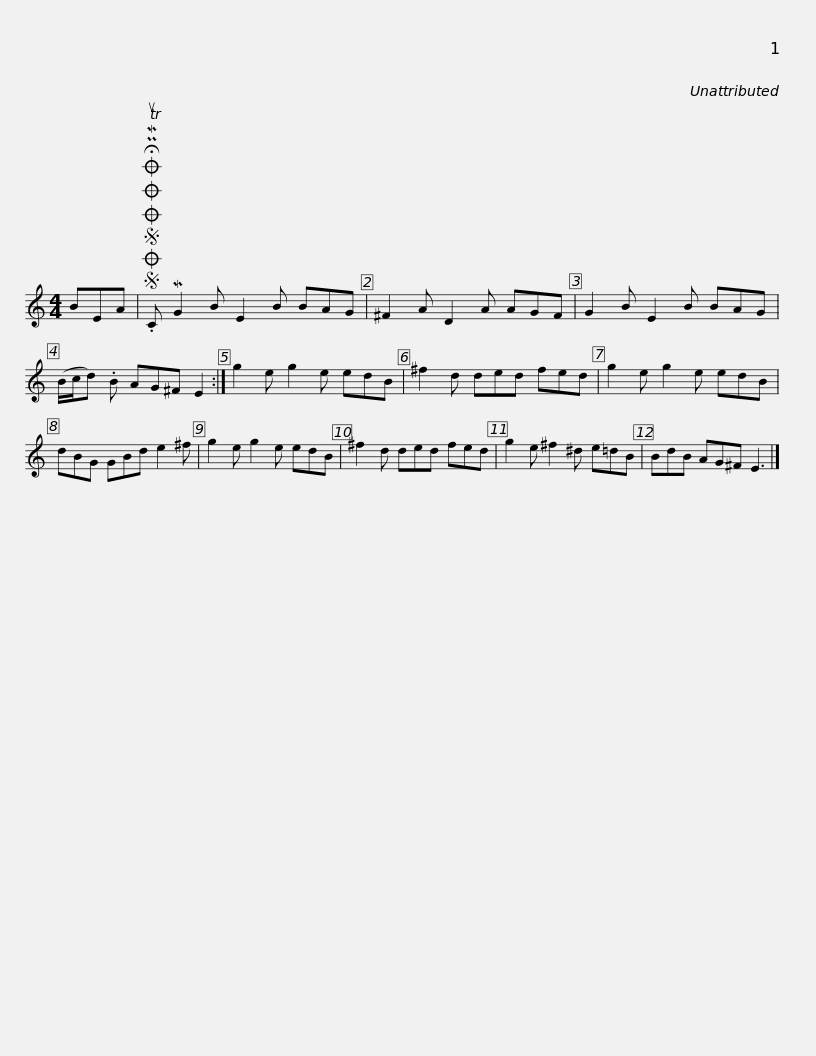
X:1
L:1/8
M:4/4
I:linebreak $
K:C
V:1 treble
V:1
 BEA |SOSOOO .!fermata!PMTuC MG2 B E2 B BAG | ^F2 A D2 A AGF | G2 B E2 B BAG | (B/c/d) .B AG^F E2 :| %5
 g2 e g2 e edB |$ ^f2 d ded fed | g2 e g2 e edB | dBG GBd e2 ^f | g2 e g2 e edB | %10
 ^f2 d ded fed | g2 e ^f2 ^d e=dB |$ BdB AG^F E3 |] %13
